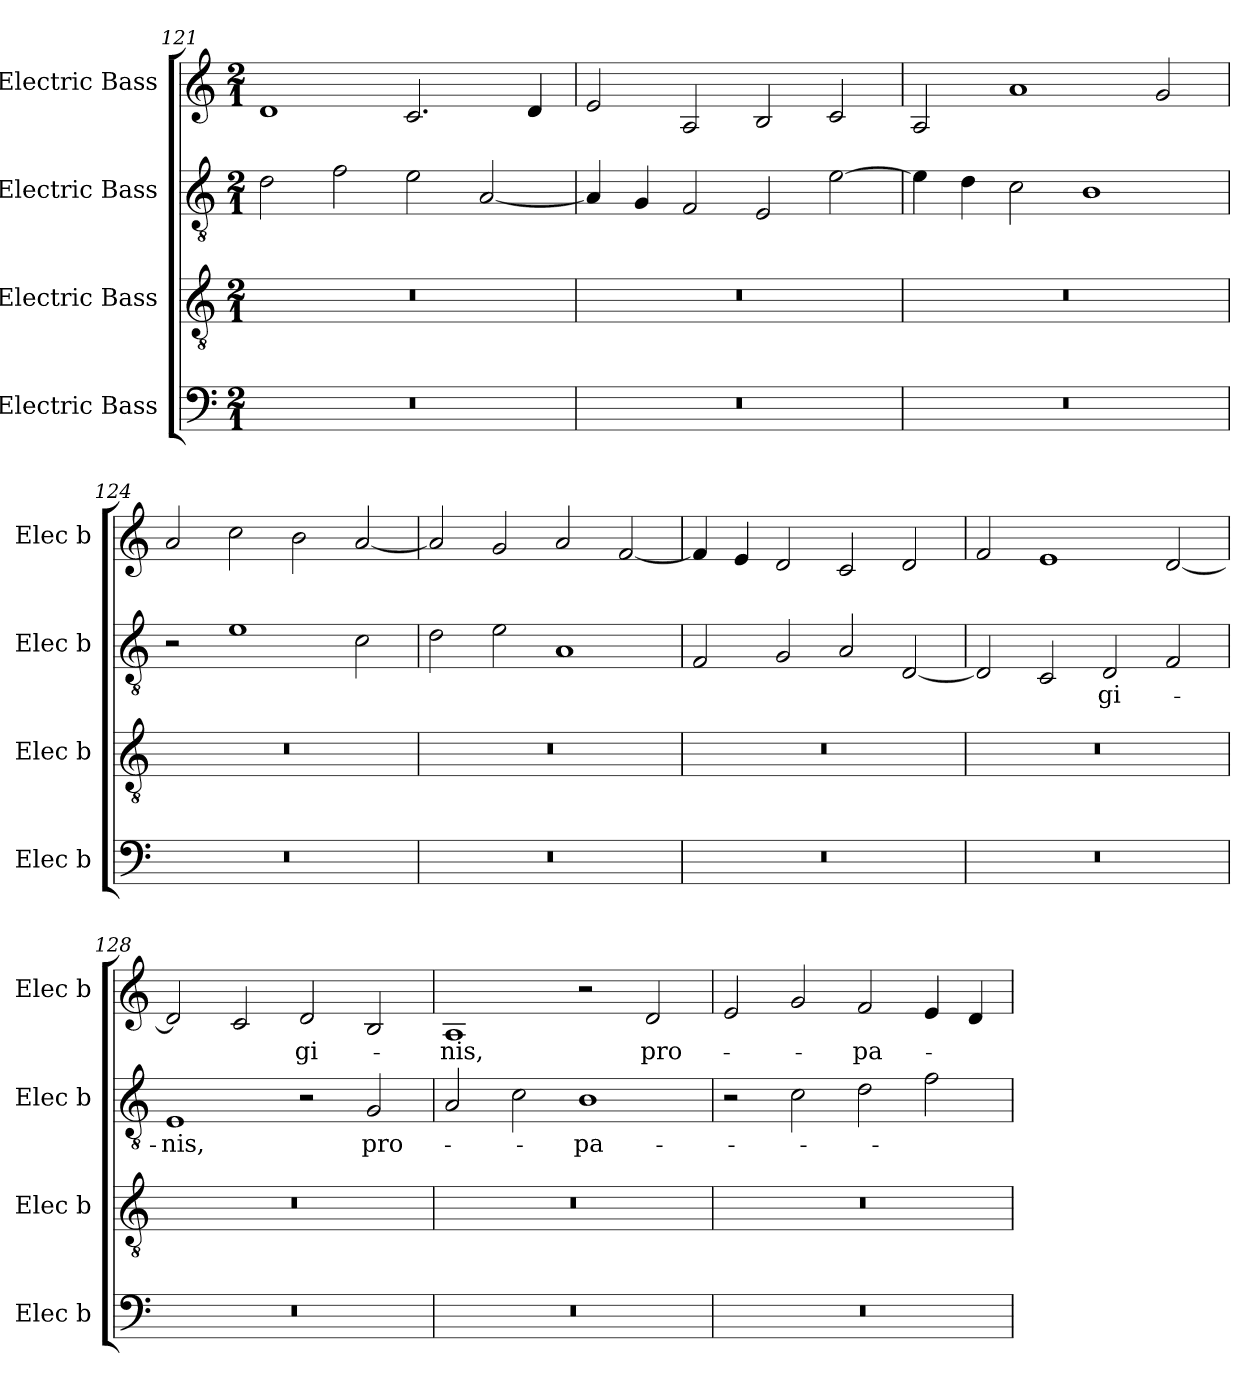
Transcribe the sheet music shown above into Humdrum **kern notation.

**kern	**kern	**kern	**text	**kern	**text
*part4	*part3	*part2	*part2	*part1	*part1
*staff4	*staff3	*staff2	*staff2	*staff1	*staff1
*I"Electric Bass	*I"Electric Bass	*I"Electric Bass	*	*I"Electric Bass	*
*I'Elec b	*I'Elec b	*I'Elec b	*	*I'Elec b	*
!!LO:LB:g=z
*clefF4	*clefGv2	*clefGv2	*	*clefG2	*
*M2/1	*M2/1	*M2/1	*	*M2/1	*
=121	=121	=121	=121	=121	=121
0r	0r	2d\	.	1d	.
.	.	2f\	.	.	.
.	.	2e\	.	2.c/	.
.	.	[2A/	.	.	.
.	.	.	.	4d/	.
=122	=122	=122	=122	=122	=122
0r	0r	4A/]	.	2e/	.
.	.	4G/	.	.	.
.	.	2F/	.	2A/	.
.	.	2E/	.	2B/	.
.	.	[2e\	.	2c/	.
=123	=123	=123	=123	=123	=123
0r	0r	4e\]	.	2A/	.
.	.	4d\	.	.	.
.	.	2c\	.	1a	.
.	.	1B	.	.	.
.	.	.	.	2g/	.
=124	=124	=124	=124	=124	=124
0r	0r	2r	.	2a/	.
.	.	1e	.	2cc\	.
.	.	.	.	2b\	.
.	.	2c\	.	[2a/	.
=125	=125	=125	=125	=125	=125
0r	0r	2d\	.	2a/]	.
.	.	2e\	.	2g/	.
.	.	1A	.	2a/	.
.	.	.	.	[2f/	.
=126	=126	=126	=126	=126	=126
0r	0r	2F/	.	4f/]	.
.	.	.	.	4e/	.
.	.	2G/	.	2d/	.
.	.	2A/	.	2c/	.
.	.	[2D/	.	2d/	.
!!LO:LB:g=z
=127	=127	=127	=127	=127	=127
0r	0r	2D/]	.	2f/	.
.	.	2C/	.	1e	.
!	!	!	!LO:LY:b	!	!
.	.	2D/	-gi-	.	.
.	.	2F/	.	[2d/	.
=128	=128	=128	=128	=128	=128
!	!	!	!LO:LY:b	!	!
0r	0r	1E	-nis,	2d/]	.
.	.	.	.	2c/	.
!	!	!	!	!	!LO:LY:b
.	.	2r	.	2d/	-gi-
!	!	!	!LO:LY:b	!	!
.	.	2G/	pro-	2B/	.
=129	=129	=129	=129	=129	=129
!	!	!	!	!	!LO:LY:b
0r	0r	2A/	.	1A	-nis,
.	.	2c\	.	.	.
!	!	!	!LO:LY:b	!	!
.	.	1B	-pa-	2r	.
!	!	!	!	!	!LO:LY:b
.	.	.	.	2d/	pro-
=130	=130	=130	=130	=130	=130
0r	0r	2r	.	2e/	.
.	.	2c\	.	2g/	.
!	!	!	!	!	!LO:LY:b
.	.	2d\	.	2f/	-pa-
.	.	2f\	.	4e/	.
.	.	.	.	4d/	.
=	=	=	=	=	=
*-	*-	*-	*-	*-	*-
